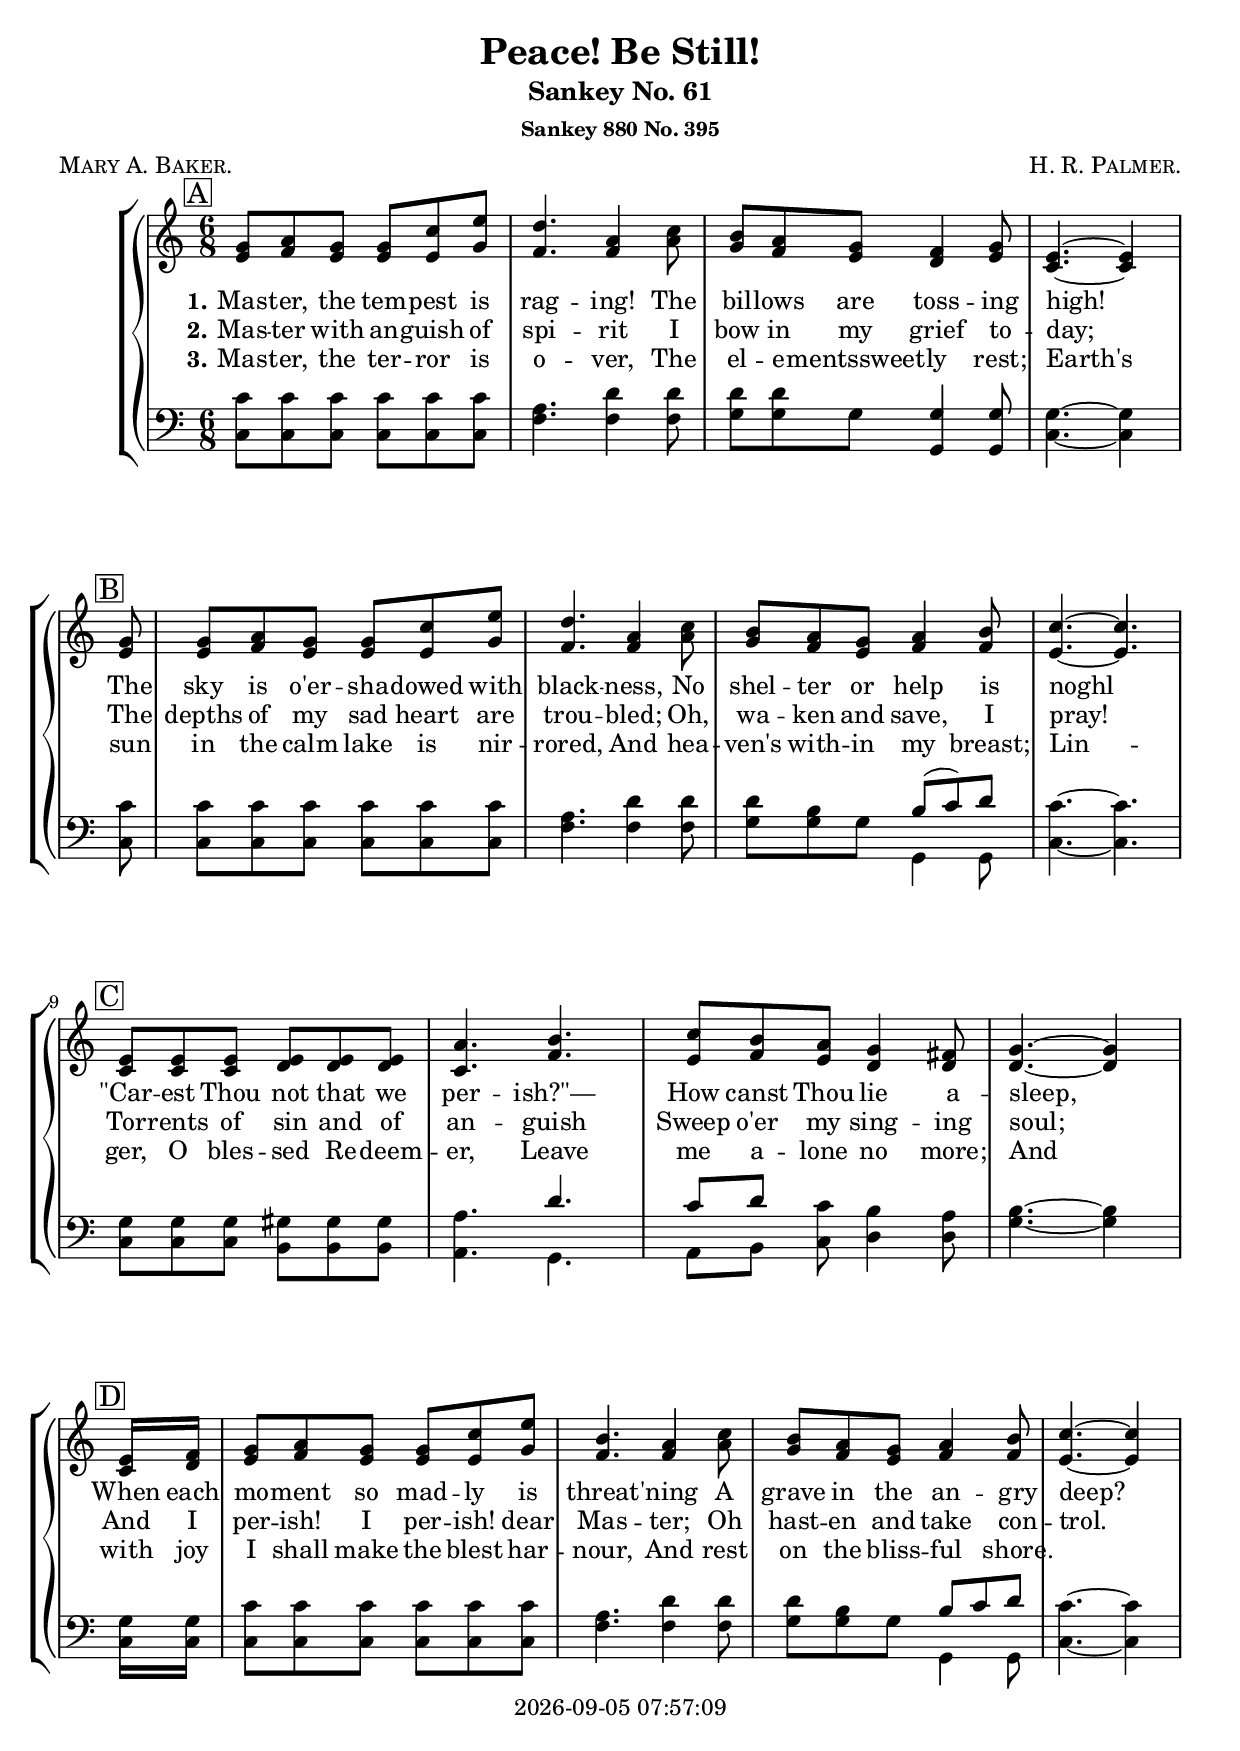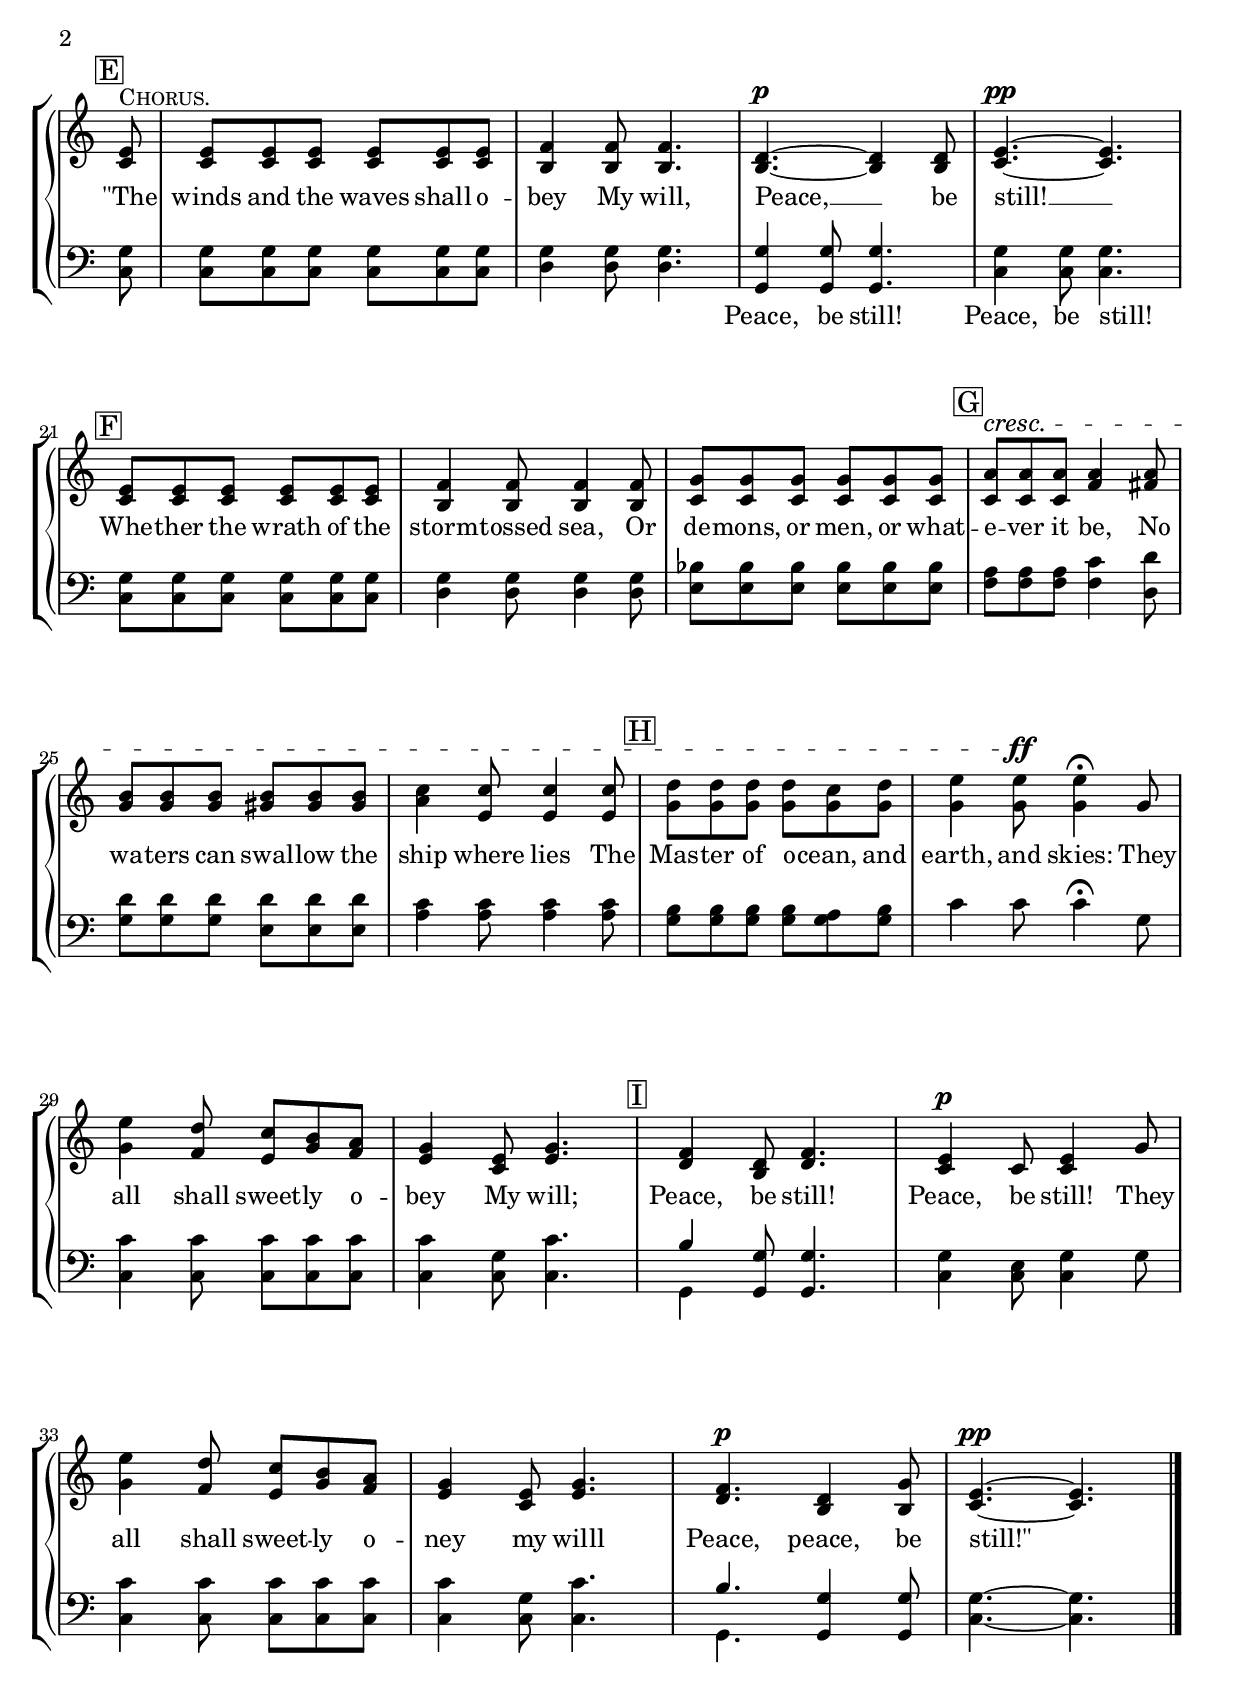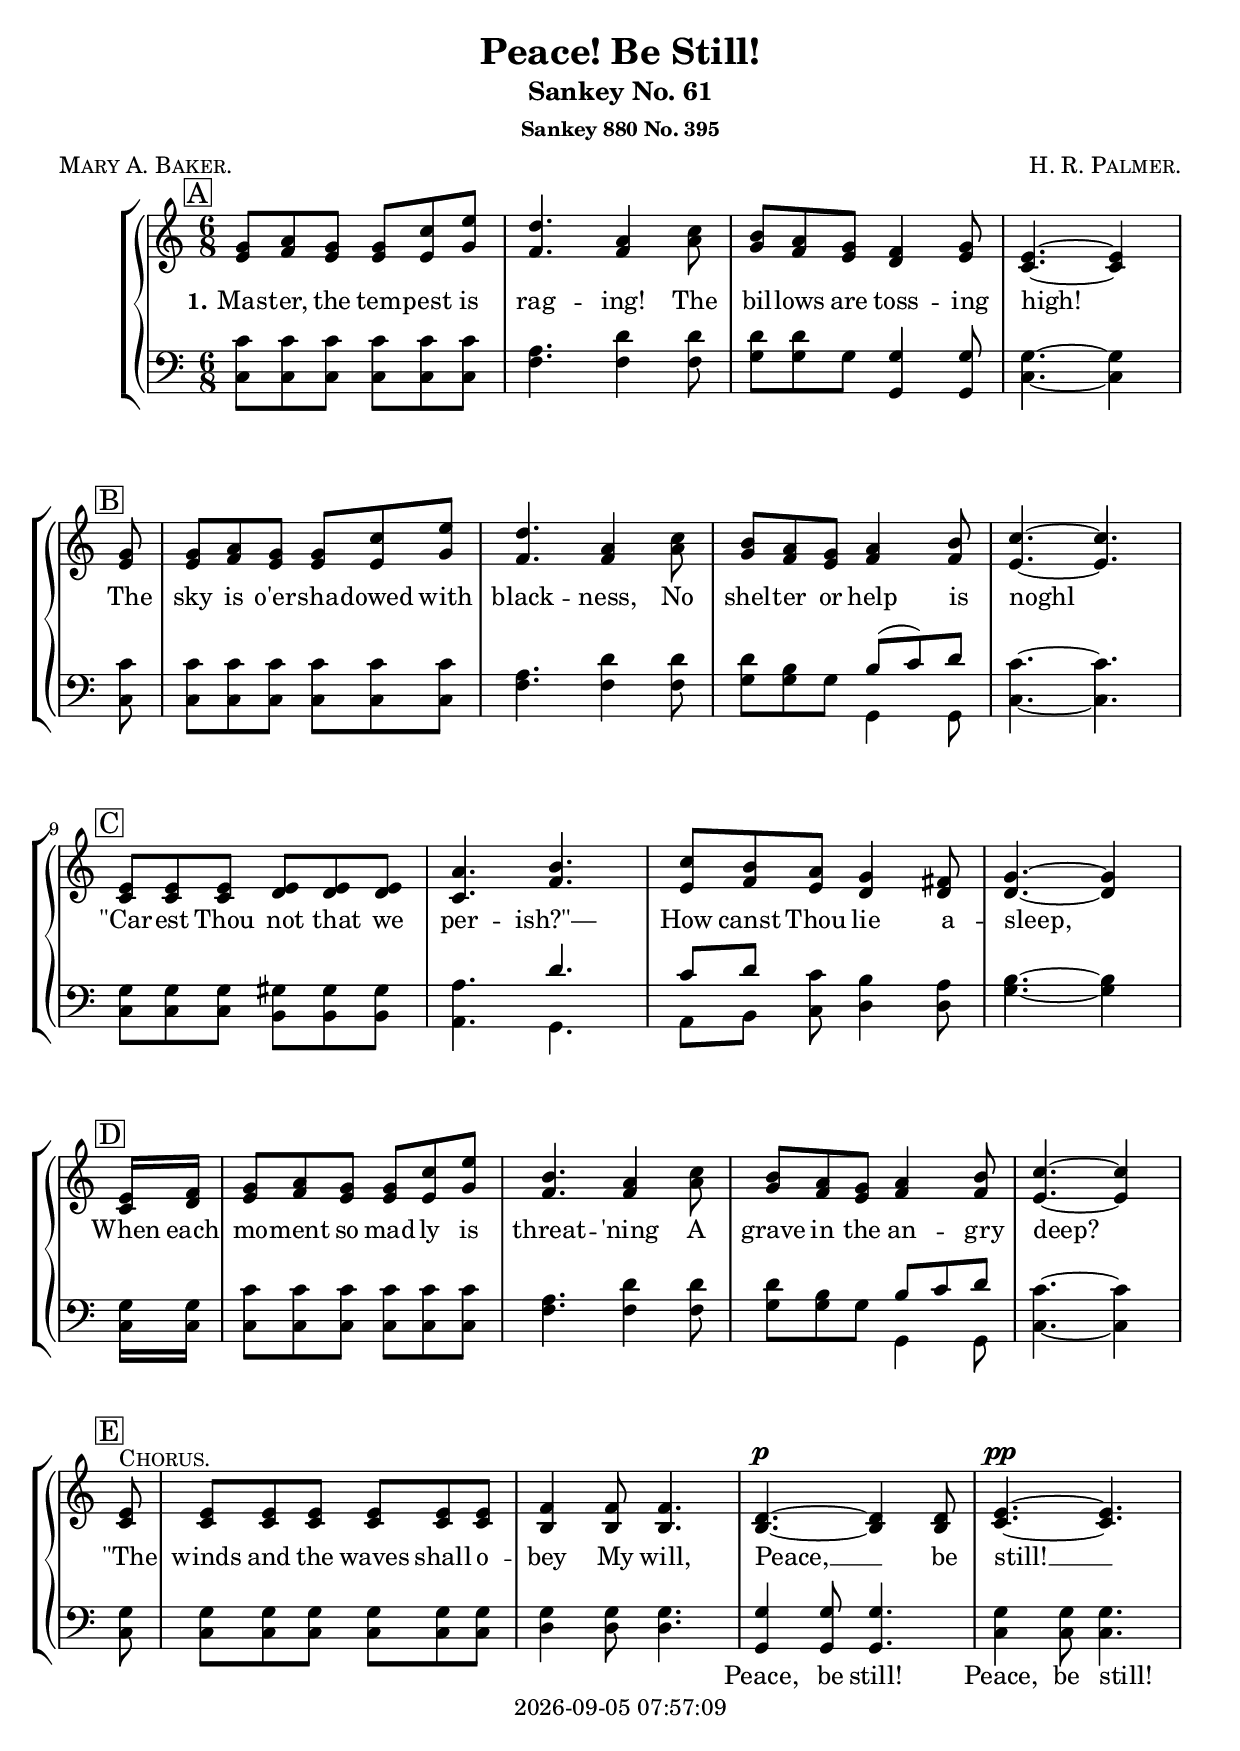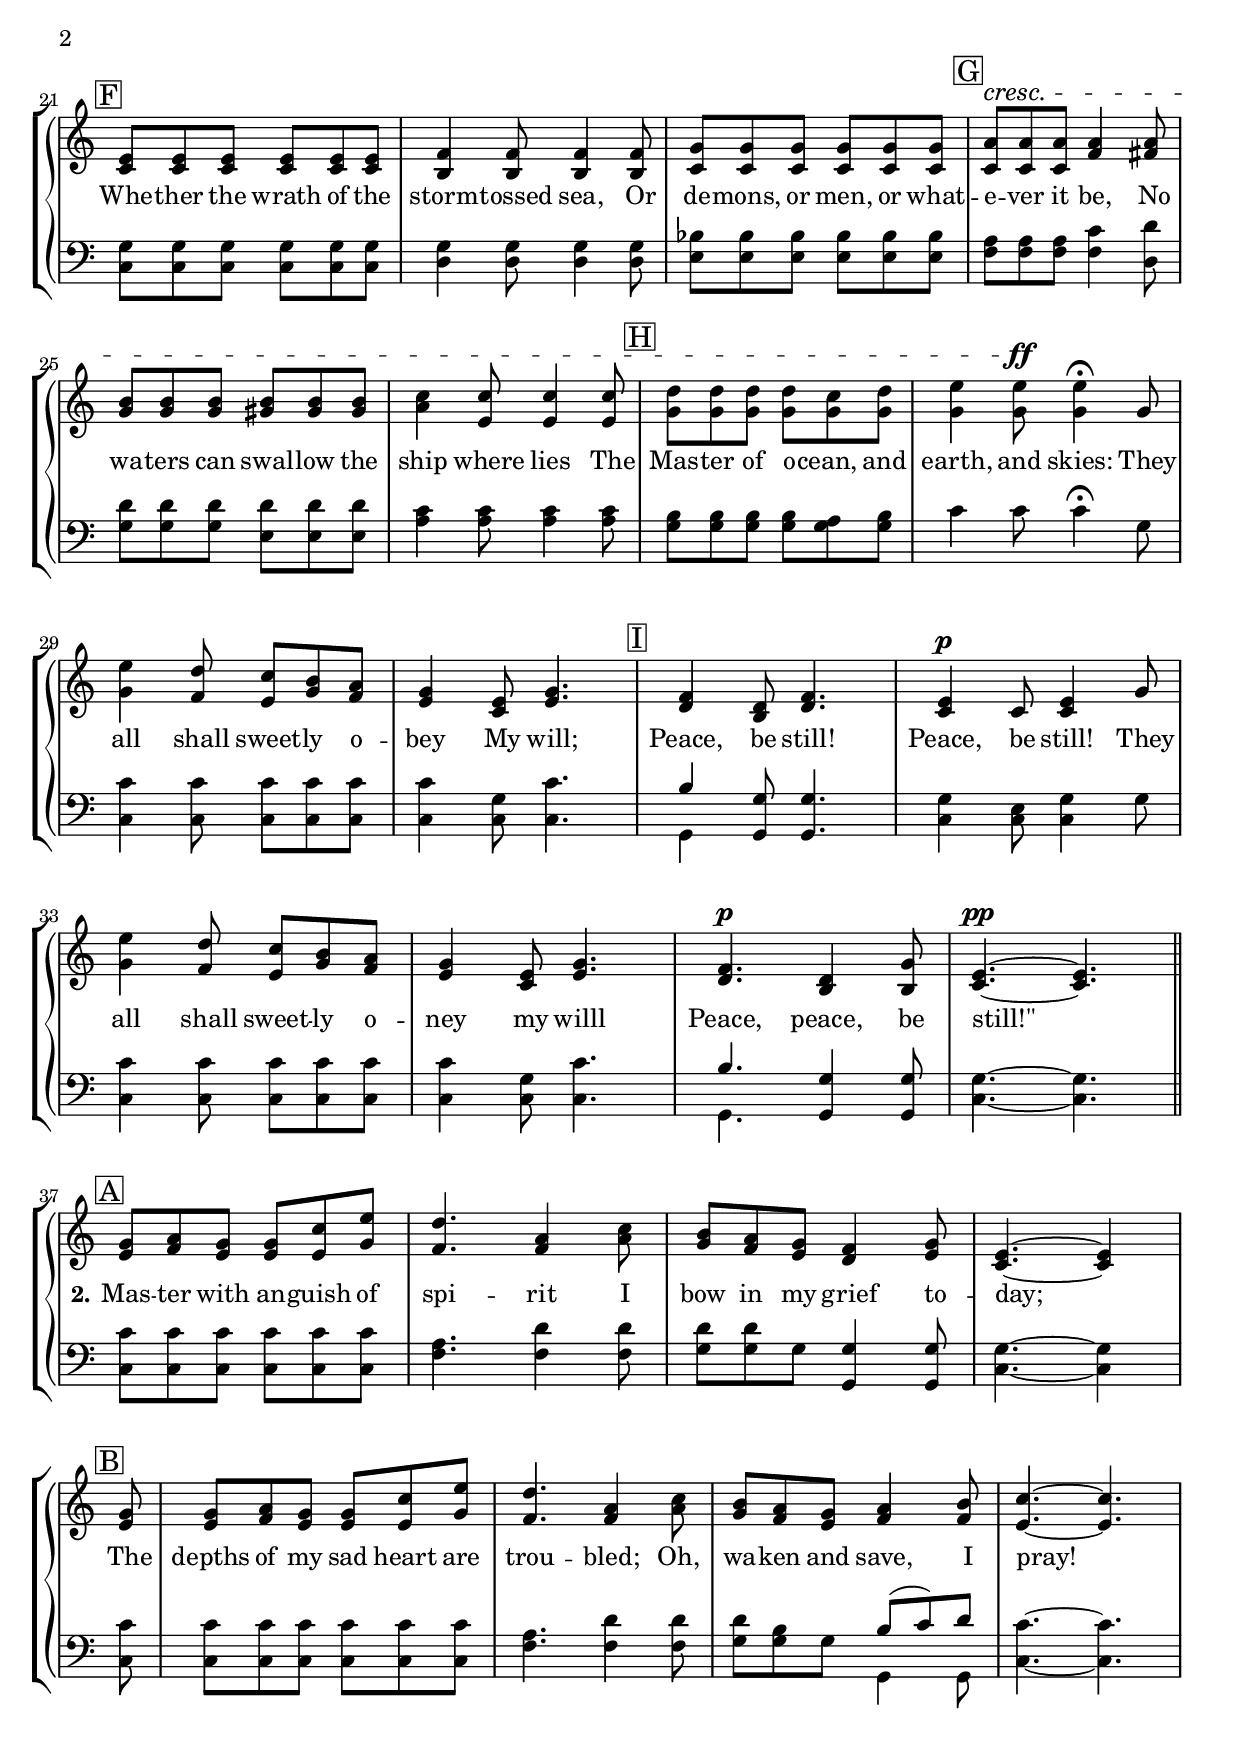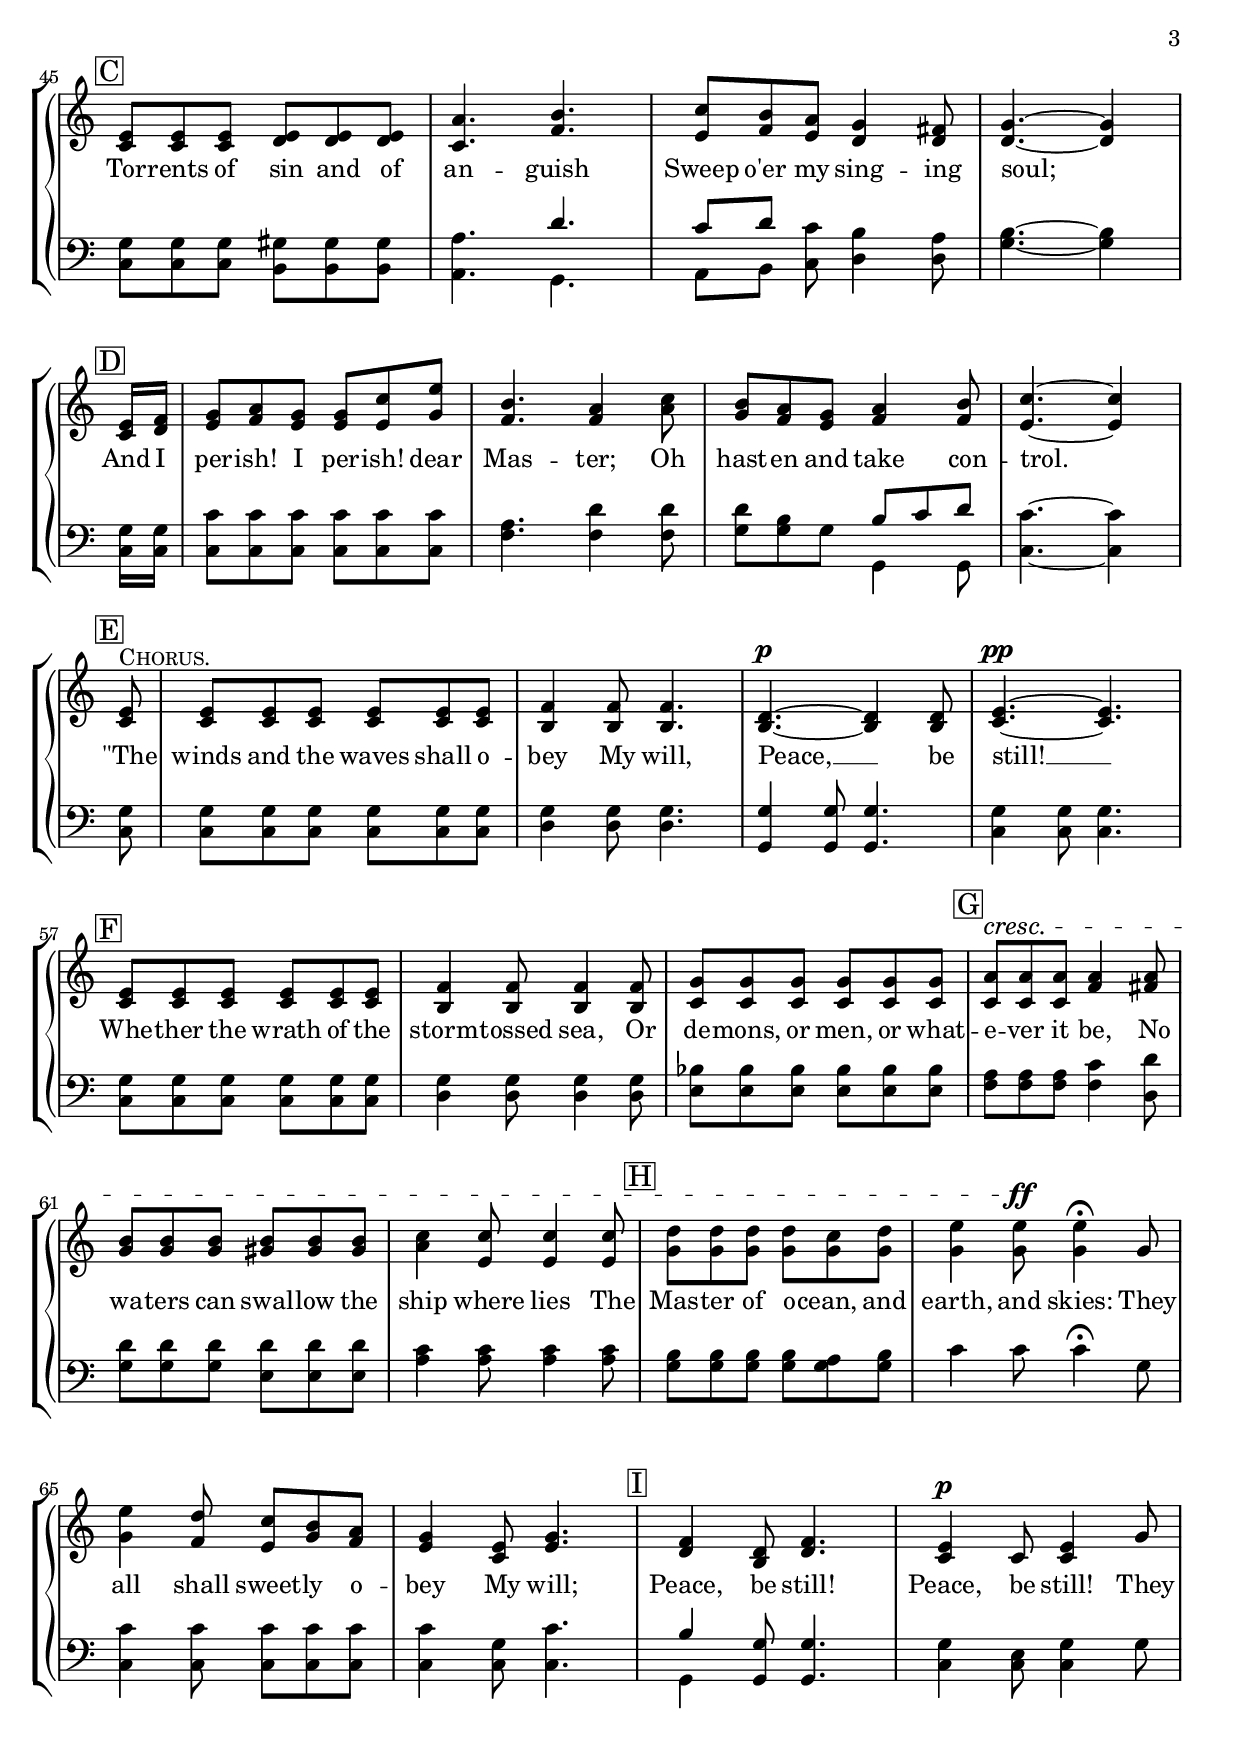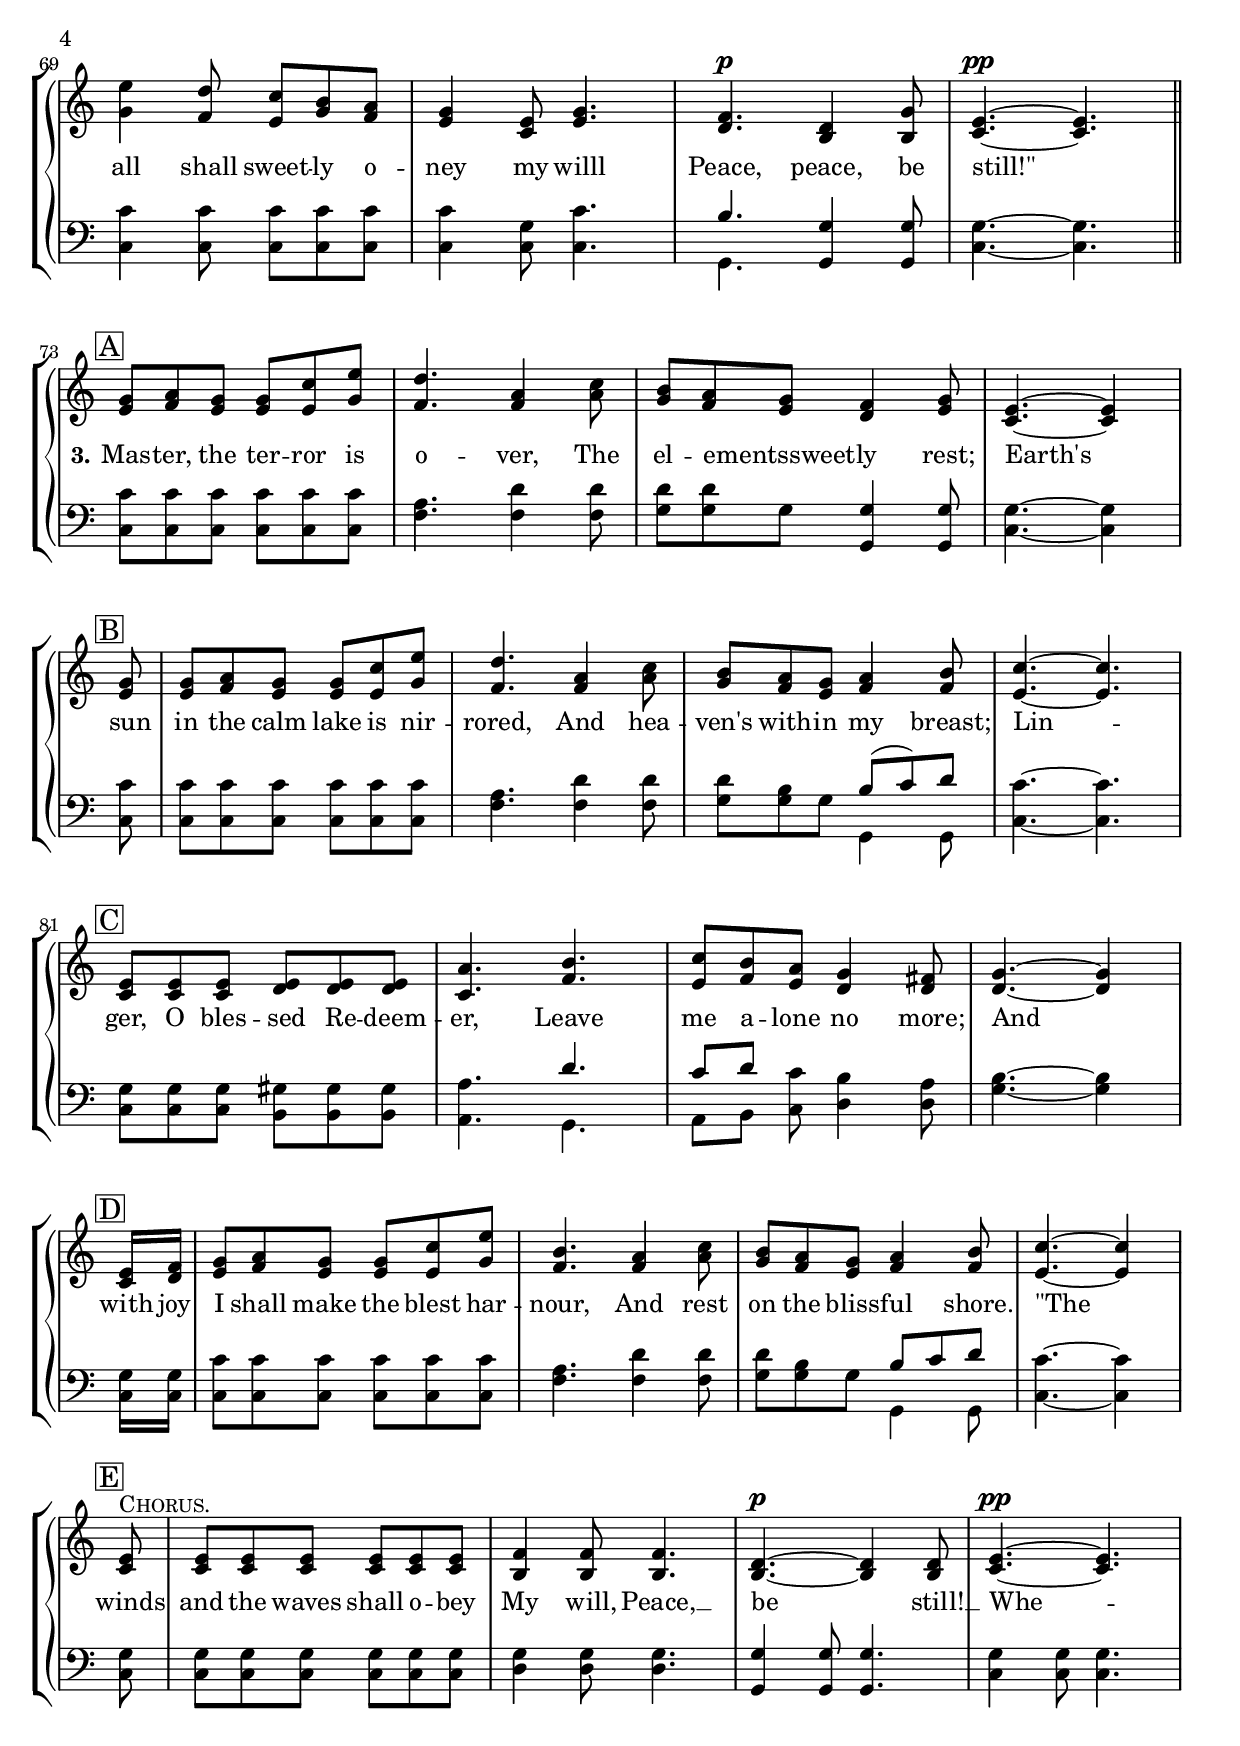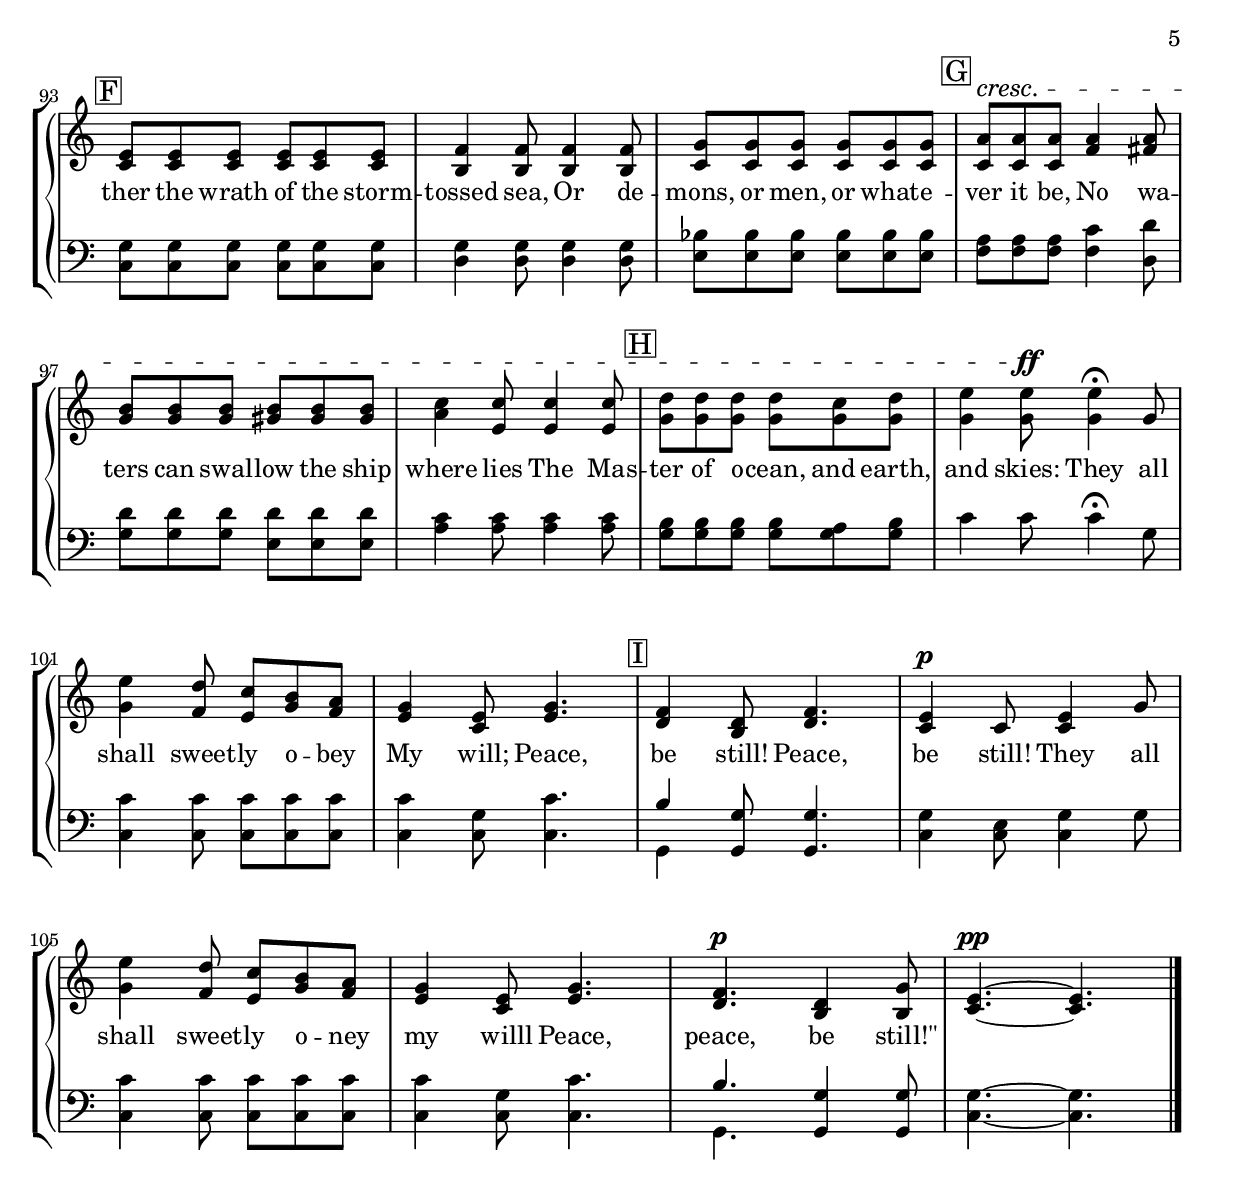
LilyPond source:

\version "2.22.0"

\include "articulate.ly"

today = #(strftime "%Y-%m-%d %H:%M:%S" (localtime (current-time)))

\header {
% centered at top
%  dedication  = "dedication"
  title       = "Peace! Be Still!"
  subtitle    = "Sankey No. 61"
  subsubtitle = "Sankey 880 No. 395"
%  instrument  = "instrument"
  
% arrangement of following lines:
%
%  poet    composer
%  meter   arranger
%  piece       opus

  composer    = \markup\smallCaps "H. R. Palmer."
%  arranger    = "arranger"
%  opus        = "opus"

  poet        = \markup\smallCaps "Mary A. Baker."

% centered at bottom
% tagline     = "tagline" % default lilypond version
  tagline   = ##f
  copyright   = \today
}

% #(set-global-staff-size 16)

global = {
  \key c \major
  \time 6/8
}

RehearsalTrack = {
% \set Score.currentBarNumber = #5
% \mark \markup { \circle "1a" }
  \mark \markup { \box "A" } s2.*3 s4. s4
  \mark \markup { \box "B" } s8 s2.*4
  \mark \markup { \box "C" } s2.*3 s4. s4
  \mark \markup { \box "D" } s8 s2.*3 s4. s4
  \mark \markup { \box "E" } s8 s2.*4
  \mark \markup { \box "F" } s2.*3
  \mark \markup { \box "G" } s2.*3
  \mark \markup { \box "H" } s2.*4
  \mark \markup { \box "I" } s2.*6
}

TempoTrack = {
  \set Score.tempoHideNote = ##t
  \tempo 4=120
  s2.*16
  s2.*11 % E
  s4. \tempo 4=60 s4 \tempo 4=120 s8
  s2.*8
}

soprano = \relative {
  g'8\omit\mf a g g c e
  d4. a4 c8
  b8 a g f4 g8
  e4.~4 \bar "|" \break \partial 8 g8
  g8 a g g c e % B
  d4. a4 c8
  b8 a g a4 b8
  c4.~c
  e,8 e e e e e % C
  a4. b
  c8 b a g4 fis8
  g4.~4 \bar "|" \break \partial 8 e16 f
  g8 a g g c e % D
  b4. a4 c8
  b8 a g a4 b8
  c4.~4 \bar "|" \break \partial 8 e,8^\markup\smallCaps Chorus.
  e8 e e e e e % E
  f4 8 4.
  d4.^\p~4 d8
  e4.^\pp~e
  e8 e e e e e % F
  f4 8 4 8
  g8 g g g g g
  a8^\cresc a a a4 a8 % G
  b8 b b b b b
  c4 8 4 8
  d8 d d d c d % H
  e4 e8^\ff e4\fermata g,8
  e'4 d8 c b a
  g4 e8 g4.
  f4 d8 f4. % I
  e4^\p c8 e4 g8
  e'4 d8 c b a
  g4 e8 g4.
  f4.^\p d4 g8
  e4.^\pp~4.
}

alto = \relative {
  e'8\omit\mf f e e e g
  f4. f4 a8
  g8 f e d4 e8
  c4.~4 e8
  e8 f e e e g % B
  f4. f4 a8
  g8 f e f4 f8
  e4.~e
  c8 c c d d d % C
  c4. f
  e8 f e d4 d8
  d4.~4 c16 d
  e8 f e e e g % D
  f4. f4 a8
  g8 f e f4 f8
  e4.~4 c8
  c8 c c c c c % E
  b4 8 4.
  b4.^\p~4 8
  c4.^\pp~c
  c8 c c c c c % F
  b4 8 4 8
  c8 c c c c c
  c8^\cresc c c f4 fis8 % G
  g8 g g gis gis gis
  a4 e8 4 8
  g8 g g g g g % H
  g4 8^\ff g4\fermata 8
  g4 f8 e g f
  e4 c8 e4.
  d4 b8 d4. % I
  c4^\p 8 4 g'8
  g4 f8 e g f
  e4 c8 e4.
  d4.^\p b4 b8
  c4.^\pp~c
}

tenor = \relative {
  c'8\omit\mf c c c c c
  a4. d4 d8
  d8 d g, g4 g8
  g4.~4 c8
  c8 c c c c c % B
  a4. d4 d8
  d8 b g b(c) d
  c4.~c
  g8 g g gis gis gis % C
  a4. d
  c8 d c b4 a8
  b4.~4 g16 g
  c8 c c c c c % D
  a4. d4 d8
  d8 b g b c d
  c4.~4 g8
  g8 g g g g g % E
  g4 8 4.
  g4\omit\p 8 4.
  g4\omit\pp 8 4.
  g8 g g g g g % F
  g4 8 4 8
  bes8 8 8 8 8 8
  a8\omit\cresc a a c4 d8 % G
  d8 d d d d d
  c4 8 4 8
  b8 b b b a b % H
  c4 8\omit\ff c4\fermata g8
  c4 8 8 8 8
  c4 g8 c4.
  b4 g8 4. % I
  g4\omit\p e8 g4 8
  c4 8 8 8 8
  c4 g8 c4.
  b4.\omit\p g4 8
  g4.\omit\pp~g
}

bass= \relative {
  c8\omit\mf c c c c c
  f4. f4 f8
  g8 g g g,4 g8
  c4.~4 c8
  c8 c c c c c % B
  f4. f4 f8
  g8 g g g,4 g8
  c4.~c
  c8 c c b b b % C
  a4. g
  a8 b c d4 d8
  g4.~4 c,16 c
  c8 c c c c c % D
  f4. 4 8
  g8 g g g,4 8
  c4.~4 8
  c8 c c c c c % E
  d4 8 4.
  g,4\omit\p 8 4.
  c4\omit\pp 8 4.
  c8 c c c c c % F
  d4 8 4 8
  e8 e e e e e
  f8\omit\cresc f f f4 d8 % G
  g8 g g e e e
  a4 8 4 8
  g8 g g g g g % H
  c4 8\omit\ff 4\fermata g8
  c,4 8 8 8 8
  c4 8 4.
  g4 8 4. % I
  c4\omit\p 8 4 g'8
  c,4 8 8 8 8
  c4 8 4.
  g4.\omit\p 4 8
  c4.\omit\pp~c
}

wordsBass = \lyricmode {
  _ _ _ _ _ _ _ _ _ _
  _ _ _ _ _ _ _ _ _ _
  _ _ _ _ _ _ _ _ _ _
  _ _ _ _ _ _ _ _ _ _
  _ _ _ _ _ _ _ _ _ _
  _ _ _ _ _ _ _ _ _ _
  _ _ _ _ _ _ _ _ _ _
  _ _
  Peace, be still!
  Peace, be still!
  _ _ _ _ _ _ _ _ _ _
  _ _ _ _ _ _ _ _ _ _
  _ _ _ _ _ _ _ _ _ _
  _ _ _ _ _ _ _ _ _ _
  _ _ _ _ _ _ _ _ _ _
  _ _ _ _ _ _ _ _
}

chorus = \lyricmode {
  "\"The" winds and the waves shall o -- bey My will,
  Peace, __  be still! __
  Whe -- ther the wrath of the storm -- tossed sea,
  Or de -- mons, or men, or what -- e -- ver it be,
  No wa -- ters can swal -- low the ship where lies
  The Mas -- ter of o -- cean, and earth, and skies:
  They all shall sweet -- ly o -- bey My will;
  Peace, be still!
  Peace, be still!
  They all shall sweet -- ly o -- ney my willl
  Peace, peace, be "still!\""
}

wordsOne = \lyricmode {
  \set stanza = "1."
  Mas -- ter, the tem -- pest is rag -- ing!
  The bil -- lows are toss -- ing high!
  The sky is o'er -- sha -- dowed with black -- ness,
  No shel -- ter or help is noghl
  "\"Car" -- est Thou not that we per -- "ish?\"—"
  How canst Thou lie a -- sleep,
  When each mo -- ment so mad -- ly is threat -- 'ning
  A grave in the an -- gry deep?
}
  
wordsTwo = \lyricmode {
  \set stanza = "2."
  Mas -- ter with an -- guish of spi -- rit
  I bow in my grief to -- day;
  The depths of my sad heart are trou -- bled;
  Oh, wa -- ken and save, I pray!
  Tor -- rents of sin and of an -- guish
  Sweep o'er my sing -- ing soul;
  And I per -- ish! I per -- ish! dear Mas -- ter;
  Oh hast -- en and take con -- trol.
}
  
wordsThree = \lyricmode {
  \set stanza = "3."
  Mas -- ter, the ter -- ror is o -- ver,
  The el -- e -- mentssweet -- ly rest;
  Earth's sun in the calm lake is nir -- rored,
  And hea -- ven's with -- in my breast;
  Lin -- ger, O bles -- sed Re -- deem -- er,
  Leave me a -- lone no more;
  And with joy I shall make the blest har -- nour,
  And rest on the bliss -- ful shore.
}
  
wordsMidi = \lyricmode {
  \set stanza = "1."
  "Mas" "ter, " "the " tem "pest " "is " rag "ing! "
  "\nThe " bil "lows " "are " toss "ing " "high! "
  "\nThe " "sky " "is " o'er sha "dowed " "with " black "ness, "
  "\nNo " shel "ter " "or " "help " "is " "noghl "
  "\n\"Car" "est " "Thou " "not " "that " "we " per "ish?\"— "
  "\nHow " "canst " "Thou " "lie " a "sleep, "
  "\nWhen " "each " mo "ment " "so " mad "ly " "is " threat "'ning "
  "\nA " "grave " "in " "the " an "gry " "deep? "
  "\"The" winds and the waves shall o -- bey My will,
  "\nPeace, "   "be " "still! " 
  "\nWhe" "ther " "the " "wrath " "of " "the " storm "tossed " "sea, "
  "\nOr " de "mons, " "or " "men, " "or " what e "ver " "it " "be, "
  "\nNo " wa "ters " "can " swal "low " "the " "ship " "where " "lies "
  "\nThe " Mas "ter " "of " o "cean, " "and " "earth, " "and " "skies: "
  "\nThey " "all " "shall " sweet "ly " o "bey " "My " "will; "
  "\nPeace, " "be " "still! "
  "\nPeace, " "be " "still! "
  "\nThey " "all " "shall " sweet "ly " o "ney " "my " "willl "
  "\nPeace, " "peace, " "be " "still!\" "

  \set stanza = "2."
  "\nMas" "ter " "with " an "guish " "of " spi "rit "
  "\nI " "bow " "in " "my " "grief " to "day; "
  "\nThe " "depths " "of " "my " "sad " "heart " "are " trou "bled; "
  "\nOh, " wa "ken " "and " "save, " "I " "pray! "
  "\nTor" "rents " "of " "sin " "and " "of " an "guish "
  "\nSweep " "o'er " "my " sing "ing " "soul; "
  "\nAnd " "I " per "ish! " "I " per "ish! " "dear " Mas "ter; "
  "\nOh " hast "en " "and " "take " con "trol. "
  "\"The" winds and the waves shall o -- bey My will,
  "\nPeace, "   "be " "still! " 
  "\nWhe" "ther " "the " "wrath " "of " "the " storm "tossed " "sea, "
  "\nOr " de "mons, " "or " "men, " "or " what e "ver " "it " "be, "
  "\nNo " wa "ters " "can " swal "low " "the " "ship " "where " "lies "
  "\nThe " Mas "ter " "of " o "cean, " "and " "earth, " "and " "skies: "
  "\nThey " "all " "shall " sweet "ly " o "bey " "My " "will; "
  "\nPeace, " "be " "still! "
  "\nPeace, " "be " "still! "
  "\nThey " "all " "shall " sweet "ly " o "ney " "my " "willl "
  "\nPeace, " "peace, " "be " "still!\" "

  \set stanza = "3."
  "\nMas" "ter, " "the " ter "ror " "is " o "ver, "
  "\nThe " el e mentssweet "ly " "rest; "
  "\nEarth's " "sun " "in " "the " "calm " "lake " "is " nir "rored, "
  "\nAnd " hea "ven's " with "in " "my " "breast; "
  "\nLin" "ger, " "O " bles "sed " Re deem "er, "
  "\nLeave " "me " a "lone " "no " "more; "
  "\nAnd " "with " "joy " "I " "shall " "make " "the " "blest " har "nour, "
  "\nAnd " "rest " "on " "the " bliss "ful " "shore. "
  "\"The" winds and the waves shall o -- bey My will,
  "\nPeace, "   "be " "still! " 
  "\nWhe" "ther " "the " "wrath " "of " "the " storm "tossed " "sea, "
  "\nOr " de "mons, " "or " "men, " "or " what e "ver " "it " "be, "
  "\nNo " wa "ters " "can " swal "low " "the " "ship " "where " "lies "
  "\nThe " Mas "ter " "of " o "cean, " "and " "earth, " "and " "skies: "
  "\nThey " "all " "shall " sweet "ly " o "bey " "My " "will; "
  "\nPeace, " "be " "still! "
  "\nPeace, " "be " "still! "
  "\nThey " "all " "shall " sweet "ly " o "ney " "my " "willl "
  "\nPeace, " "peace, " "be " "still!\" "
}
  
wordsMenMidi = \lyricmode {
  \set stanza = "1."
  "Mas" "ter, " "the " tem "pest " "is " rag "ing! "
  "\nThe " bil "lows " "are " toss "ing " "high! "
  "\nThe " "sky " "is " o'er sha "dowed " "with " black "ness, "
  "\nNo " shel "ter " "or " "help " "is " "noghl "
  "\n\"Car" "est " "Thou " "not " "that " "we " per "ish?\"— "
  "\nHow " "canst " "Thou " "lie " a "sleep, "
  "\nWhen " "each " mo "ment " "so " mad "ly " "is " threat "'ning "
  "\nA " "grave " "in " "the " an "gry " "deep? "
  "\"The" winds and the waves shall o -- bey My will,
  "\nPeace, "   "be " "still! " 
  "\nPeace, "   "be " "still! " 
  "\nWhe" "ther " "the " "wrath " "of " "the " storm "tossed " "sea, "
  "\nOr " de "mons, " "or " "men, " "or " what e "ver " "it " "be, "
  "\nNo " wa "ters " "can " swal "low " "the " "ship " "where " "lies "
  "\nThe " Mas "ter " "of " o "cean, " "and " "earth, " "and " "skies: "
  "\nThey " "all " "shall " sweet "ly " o "bey " "My " "will; "
  "\nPeace, " "be " "still! "
  "\nPeace, " "be " "still! "
  "\nThey " "all " "shall " sweet "ly " o "ney " "my " "willl "
  "\nPeace, " "peace, " "be " "still!\" "

  \set stanza = "2."
  "\nMas" "ter " "with " an "guish " "of " spi "rit "
  "\nI " "bow " "in " "my " "grief " to "day; "
  "\nThe " "depths " "of " "my " "sad " "heart " "are " trou "bled; "
  "\nOh, " wa "ken " "and " "save, " "I " "pray! "
  "\nTor" "rents " "of " "sin " "and " "of " an "guish "
  "\nSweep " "o'er " "my " sing "ing " "soul; "
  "\nAnd " "I " per "ish! " "I " per "ish! " "dear " Mas "ter; "
  "\nOh " hast "en " "and " "take " con "trol. "
  "\"The" winds and the waves shall o -- bey My will,
  "\nPeace, "   "be " "still! " 
  "\nPeace, "   "be " "still! " 
  "\nWhe" "ther " "the " "wrath " "of " "the " storm "tossed " "sea, "
  "\nOr " de "mons, " "or " "men, " "or " what e "ver " "it " "be, "
  "\nNo " wa "ters " "can " swal "low " "the " "ship " "where " "lies "
  "\nThe " Mas "ter " "of " o "cean, " "and " "earth, " "and " "skies: "
  "\nThey " "all " "shall " sweet "ly " o "bey " "My " "will; "
  "\nPeace, " "be " "still! "
  "\nPeace, " "be " "still! "
  "\nThey " "all " "shall " sweet "ly " o "ney " "my " "willl "
  "\nPeace, " "peace, " "be " "still!\" "

  \set stanza = "3."
  "\nMas" "ter, " "the " ter "ror " "is " o "ver, "
  "\nThe " el e mentssweet "ly " "rest; "
  "\nEarth's " "sun " "in " "the " "calm " "lake " "is " nir "rored, "
  "\nAnd " hea "ven's " with "in " "my " "breast; "
  "\nLin" "ger, " "O " bles "sed " Re deem "er, "
  "\nLeave " "me " a "lone " "no " "more; "
  "\nAnd " "with " "joy " "I " "shall " "make " "the " "blest " har "nour, "
  "\nAnd " "rest " "on " "the " bliss "ful " "shore. "
  "\"The" winds and the waves shall o -- bey My will,
  "\nPeace, "   "be " "still! " 
  "\nPeace, "   "be " "still! " 
  "\nWhe" "ther " "the " "wrath " "of " "the " storm "tossed " "sea, "
  "\nOr " de "mons, " "or " "men, " "or " what e "ver " "it " "be, "
  "\nNo " wa "ters " "can " swal "low " "the " "ship " "where " "lies "
  "\nThe " Mas "ter " "of " o "cean, " "and " "earth, " "and " "skies: "
  "\nThey " "all " "shall " sweet "ly " o "bey " "My " "will; "
  "\nPeace, " "be " "still! "
  "\nPeace, " "be " "still! "
  "\nThey " "all " "shall " sweet "ly " o "ney " "my " "willl "
  "\nPeace, " "peace, " "be " "still!\" "
}
  
nl = { \bar "||" \break }

\book {
  \bookOutputSuffix "repeat"
  \score {
    \context GrandStaff <<
      <<
        \new ChoirStaff <<
                                  % Joint soprano/alto staff
          \new Staff \with { printPartCombineTexts = ##f }
          <<
            \new Voice \RehearsalTrack
            \new NullVoice = "aligner" \soprano
            \new Voice = "women" \partCombine { \global \soprano \bar "|." } { \global \alto }
            \new Lyrics \lyricsto "aligner" { \wordsOne \chorus }
            \new Lyrics \lyricsto "aligner"   \wordsTwo
            \new Lyrics \lyricsto "aligner"   \wordsThree
          >>
                                  % Joint tenor/bass staff
          \new Staff \with { printPartCombineTexts = ##f }
          <<
            \clef "bass"
            \new NullVoice = alignerm { \bass }
            \new Voice = "men" \partCombine { \global \tenor } { \global \bass }
            \new Lyrics \lyricsto alignerm \wordsBass
          >>
        >>
      >>
    >>
    \layout {
      indent = 1.5\cm
      \context {
        \Staff \RemoveAllEmptyStaves
      }
    }
  }
}

\book {
  \bookOutputSuffix "single"
  \score {
    \context GrandStaff <<
      <<
        \new ChoirStaff <<
                                  % Joint soprano/alto staff
          \new Staff \with { printPartCombineTexts = ##f }
          <<
            \new Voice {
               \RehearsalTrack
               \RehearsalTrack
               \RehearsalTrack
            }
            \new NullVoice = "aligner" { \soprano \soprano \soprano }
            \new Voice = "women" \partCombine { \global \soprano \soprano \soprano \bar "|." }
                                               { \global \alto \nl \alto \nl \alto }
            \new Lyrics \lyricsto "aligner" { \wordsOne   \chorus
                                              \wordsTwo   \chorus
                                              \wordsThree \chorus
                                            }
%            \new Lyrics \lyricsto "aligner" \wordsMidi
          >>
                                  % Joint tenor/bass staff
          \new Staff \with { printPartCombineTexts = ##f }
          <<
            \clef "bass"
            \new NullVoice = alignerm { \bass \bass \bass }
            \new Voice = "men" \partCombine { \global \tenor \tenor \tenor }
                                            { \global \bass \bass \bass }
            \new Lyrics \lyricsto alignerm \wordsBass
          >>
        >>
      >>
    >>
    \layout {
      indent = 1.5\cm
      \context {
        \Staff \RemoveAllEmptyStaves
      }
    }
  }
}

\book {
  \bookOutputSuffix "midi-women"
  \score {
%    \articulate
    \context GrandStaff <<
      <<
        \new ChoirStaff <<
                                  % Joint soprano/alto staff
          \new Staff \with { printPartCombineTexts = ##f }
          <<
            \new Voice {
              \TempoTrack
              \TempoTrack
              \TempoTrack
            }
            \new NullVoice = "aligner" { \soprano \soprano \soprano }
            \new Voice = "women" \partCombine { \global \soprano \soprano \soprano \bar "|." }
                                               { \global \alto \nl \alto \nl \alto }
            \new Lyrics \lyricsto "aligner" \wordsMidi
          >>
                                  % Joint tenor/bass staff
          \new Staff \with { printPartCombineTexts = ##f }
          <<
            \clef "bass"
            \new NullVoice = alignerm { \bass \bass \bass }
            \new Voice = "men" \partCombine { \global \tenor \tenor \tenor }
                                            { \global \bass \bass \bass }
          >>
        >>
      >>
    >>
    \midi {}
  }
}

\book {
  \bookOutputSuffix "midi-men"
  \score {
%    \articulate
    \context GrandStaff <<
      <<
        \new ChoirStaff <<
                                  % Joint soprano/alto staff
          \new Staff \with { printPartCombineTexts = ##f }
          <<
            \new Voice {
              \TempoTrack
              \TempoTrack
              \TempoTrack
            }
            \new NullVoice = "aligner" { \soprano \soprano \soprano }
            \new Voice = "women" \partCombine { \global \soprano \soprano \soprano \bar "|." }
                                               { \global \alto \nl \alto \nl \alto }
          >>
                                  % Joint tenor/bass staff
          \new Staff \with { printPartCombineTexts = ##f }
          <<
            \clef "bass"
            \new NullVoice = alignerm { \bass \bass \bass }
            \new Voice = "men" \partCombine { \global \tenor \tenor \tenor }
                                            { \global \bass \bass \bass }
            \new Lyrics \lyricsto alignerm \wordsMenMidi
          >>
        >>
      >>
    >>
    \midi {}
  }
}
